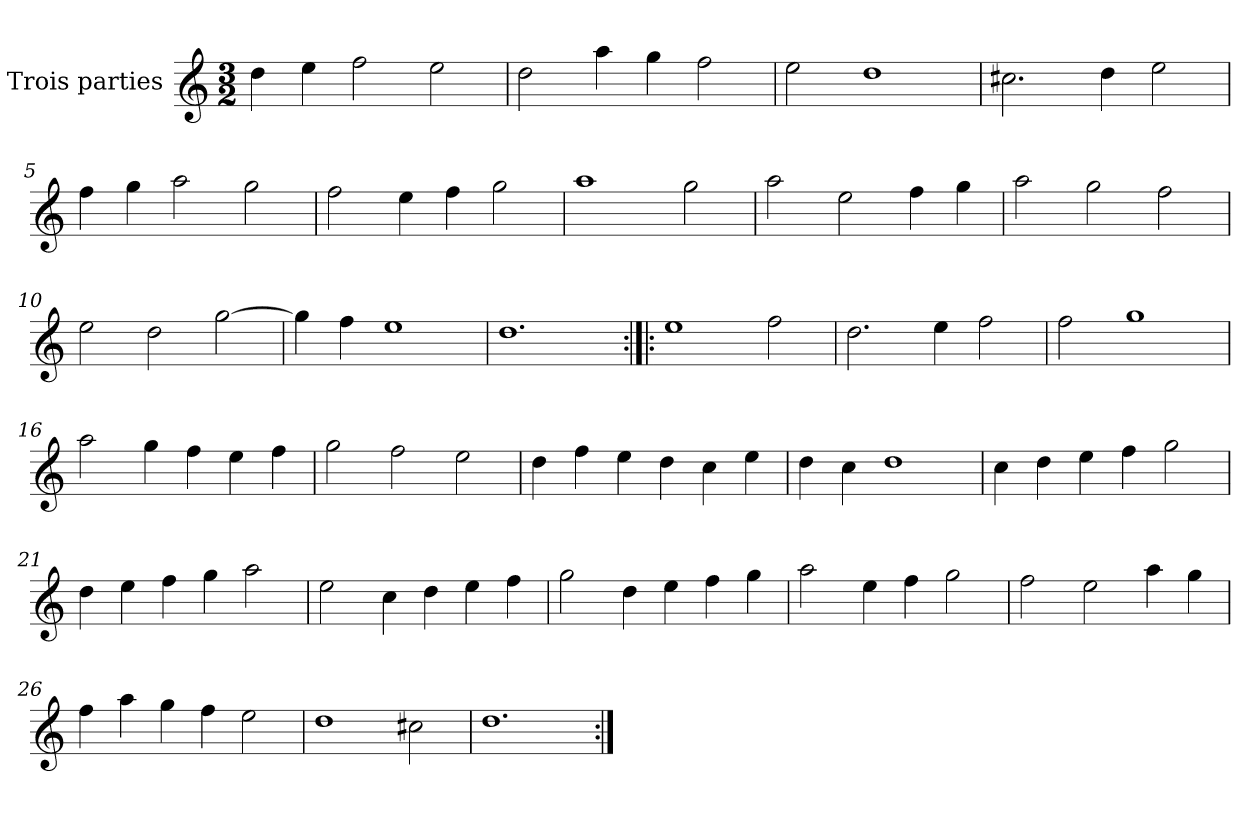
**kern
*part1
*staff1
*I"Trois parties
*clefG2
*k[]
*M3/2
*MM180
=1
4dd\
4ee\
2ff\
2ee\
=2
2dd\
4aa\
4gg\
2ff\
=3
2ee\
1dd
=4
2.cc#X\
4dd\
2ee\
=5
4ff\
4gg\
2aa\
2gg\
=6
2ff\
4ee\
4ff\
2gg\
=7
1aa
2gg\
=8
2aa\
2ee\
4ff\
4gg\
=9
2aa\
2gg\
2ff\
=10
2ee\
2dd\
[2gg\
=11
4gg\]
4ff\
1ee
=12
1.dd
=13:|!|:
1ee
2ff\
=14
2.dd\
4ee\
2ff\
=15
2ff\
1gg
=16
2aa\
4gg\
4ff\
4ee\
4ff\
=17
2gg\
2ff\
2ee\
=18
4dd\
4ff\
4ee\
4dd\
4cc\
4ee\
=19
4dd\
4cc\
1dd
=20
4cc\
4dd\
4ee\
4ff\
2gg\
=21
4dd\
4ee\
4ff\
4gg\
2aa\
=22
2ee\
4cc\
4dd\
4ee\
4ff\
=23
2gg\
4dd\
4ee\
4ff\
4gg\
=24
2aa\
4ee\
4ff\
2gg\
=25
2ff\
2ee\
4aa\
4gg\
=26
4ff\
4aa\
4gg\
4ff\
2ee\
=27
1dd
2cc#X\
=28
1.dd
=:|!
*-
